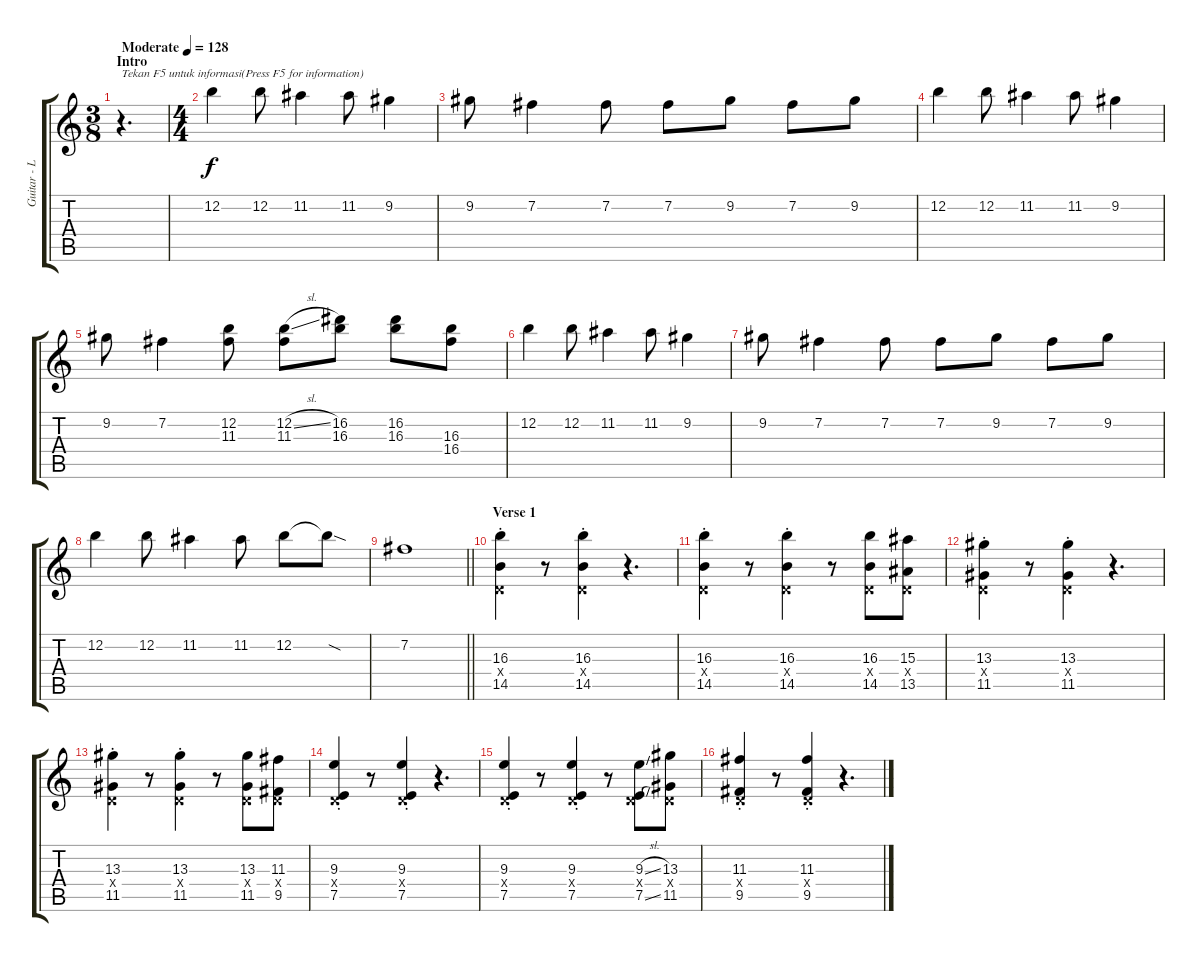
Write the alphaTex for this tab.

\track ("Guitar - Lead" "Guitar - L") {instrument distortionguitar}
\staff {score tabs}
\tuning (E4 B3 G3 D3 A2 E2) {hide}
\ts (3 8)
\section ("" "Intro")
\tempo (128 "Moderate")
\clef g2
\ks c
r.4{d txt "Tekan F5 untuk informasi(Press F5 for information)" dy f instrument distortionguitar} |
\ts (4 4)
12.2.4{balance 8} 12.2.8 11.2.4 11.2.8 9.2.4 |
9.2.8 7.2.4 7.2.8 7.2.8 9.2.8 7.2.8 9.2.8 |
12.2.4 12.2.8 11.2.4 11.2.8 9.2.4 |
9.2.8 7.2.4 (12.2 11.3).8 (12.2{sl} 11.3).8 (16.2 16.3).8 (16.2 16.3).8 (16.3 16.4).8 |
12.2.4 12.2.8 11.2.4 11.2.8 9.2.4 |
9.2.8 7.2.4 7.2.8 7.2.8 9.2.8 7.2.8 9.2.8 |
12.2.4 12.2.8 11.2.4 11.2.8 12.2.8 12.2{sod t}.8 |
\barLineRight lightlight
7.2.1 |
\section ("" "Verse 1")
(16.3{st} 0.4{x} 14.5{st}).4{balance 14} r.8 (16.3{st} 0.4{x} 14.5{st}).4 r.4{d} |
(16.3{st} 0.4{x} 14.5{st}).4 r.8 (16.3{st} 0.4{x} 14.5{st}).4 r.8 (16.3 0.4{x} 14.5).8 (15.3 0.4{x} 13.5).8 |
(13.3{st} 0.4{x} 11.5{st}).4 r.8 (13.3{st} 0.4{x} 11.5{st}).4 r.4{d} |
(13.3{st} 0.4{x} 11.5{st}).4 r.8 (13.3{st} 0.4{x} 11.5{st}).4 r.8 (13.3 0.4{x} 11.5).8 (11.3 0.4{x} 9.5).8 |
(9.3{st} 0.4{x} 7.5{st}).4 r.8 (9.3{st} 0.4{x} 7.5{st}).4 r.4{d} |
(9.3{st} 0.4{x} 7.5{st}).4 r.8 (9.3{st} 0.4{x} 7.5{st}).4 r.8 (9.3{sl} 0.4{x} 7.5{sl}).8 (13.3 0.4{x} 11.5).8 |
(11.3{st} 0.4{x} 9.5{st}).4 r.8 (11.3{st} 0.4{x} 9.5{st}).4 r.4{d}
